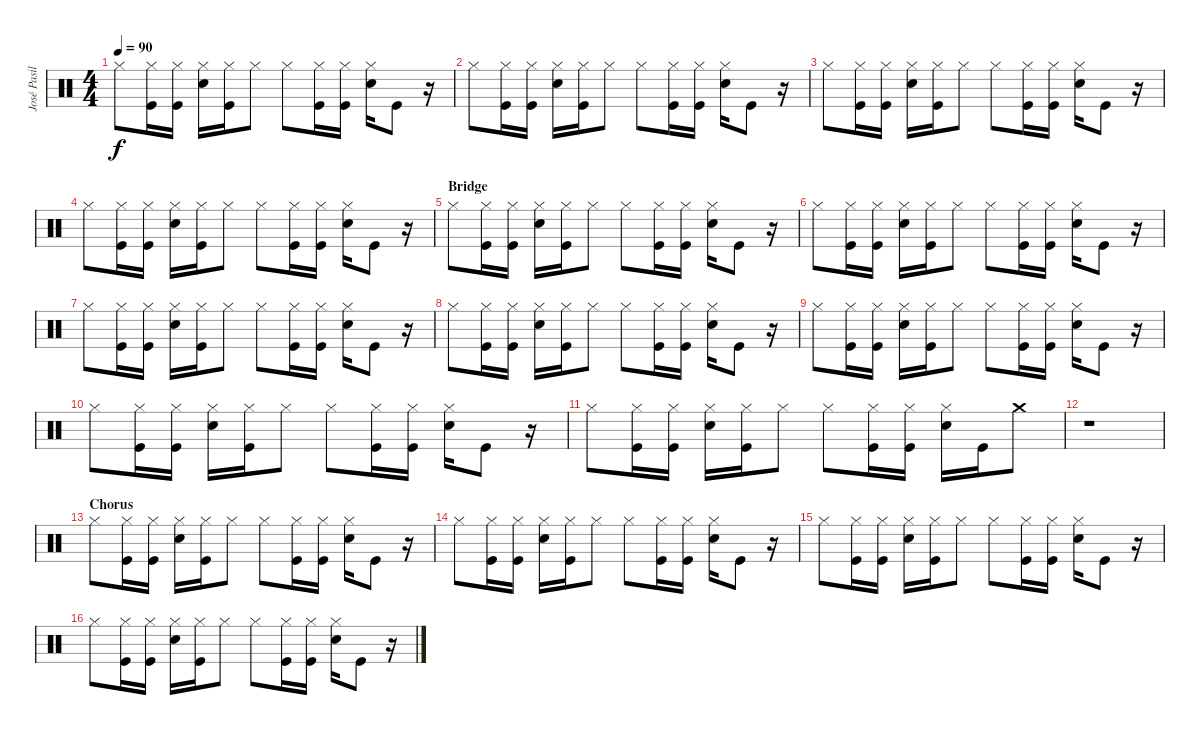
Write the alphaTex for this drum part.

\track ("José Pasillas II / DJ Kilmore" "José Pasil") {instrument percussion}
\staff {score}
\articulation defaults
\ts (4 4)
\tempo 90
\clef neutral
\ks c "Hi-Hat (closed)".8{dy f}
("Hi-Hat (closed)" "Kick (hit)").16 ("Hi-Hat (closed)" "Kick (hit)").16 ("Hi-Hat (closed)" "Electric Snare (hit)").16 ("Hi-Hat (closed)" "Kick (hit)").16 "Hi-Hat (closed)".8 "Hi-Hat (closed)".8 ("Hi-Hat (closed)" "Kick (hit)").16 ("Hi-Hat (closed)" "Kick (hit)").16 ("Hi-Hat (closed)" "Electric Snare (hit)").16 "Kick (hit)".8 r.16 |
"Hi-Hat (closed)".8 ("Hi-Hat (closed)" "Kick (hit)").16 ("Hi-Hat (closed)" "Kick (hit)").16 ("Hi-Hat (closed)" "Electric Snare (hit)").16 ("Hi-Hat (closed)" "Kick (hit)").16 "Hi-Hat (closed)".8 "Hi-Hat (closed)".8 ("Hi-Hat (closed)" "Kick (hit)").16 ("Hi-Hat (closed)" "Kick (hit)").16 ("Hi-Hat (closed)" "Electric Snare (hit)").16 "Kick (hit)".8 r.16 |
"Hi-Hat (closed)".8 ("Hi-Hat (closed)" "Kick (hit)").16 ("Hi-Hat (closed)" "Kick (hit)").16 ("Hi-Hat (closed)" "Electric Snare (hit)").16 ("Hi-Hat (closed)" "Kick (hit)").16 "Hi-Hat (closed)".8 "Hi-Hat (closed)".8 ("Hi-Hat (closed)" "Kick (hit)").16 ("Hi-Hat (closed)" "Kick (hit)").16 ("Hi-Hat (closed)" "Electric Snare (hit)").16 "Kick (hit)".8 r.16 |
"Hi-Hat (closed)".8 ("Hi-Hat (closed)" "Kick (hit)").16 ("Hi-Hat (closed)" "Kick (hit)").16 ("Hi-Hat (closed)" "Electric Snare (hit)").16 ("Hi-Hat (closed)" "Kick (hit)").16 "Hi-Hat (closed)".8 "Hi-Hat (closed)".8 ("Hi-Hat (closed)" "Kick (hit)").16 ("Hi-Hat (closed)" "Kick (hit)").16 ("Hi-Hat (closed)" "Electric Snare (hit)").16 "Kick (hit)".8 r.16 |
\section ("" "Bridge")
"Hi-Hat (closed)".8 ("Hi-Hat (closed)" "Kick (hit)").16 ("Hi-Hat (closed)" "Kick (hit)").16 ("Hi-Hat (closed)" "Electric Snare (hit)").16 ("Hi-Hat (closed)" "Kick (hit)").16 "Hi-Hat (closed)".8 "Hi-Hat (closed)".8 ("Hi-Hat (closed)" "Kick (hit)").16 ("Hi-Hat (closed)" "Kick (hit)").16 ("Hi-Hat (closed)" "Electric Snare (hit)").16 "Kick (hit)".8 r.16 |
"Hi-Hat (closed)".8 ("Hi-Hat (closed)" "Kick (hit)").16 ("Hi-Hat (closed)" "Kick (hit)").16 ("Hi-Hat (closed)" "Electric Snare (hit)").16 ("Hi-Hat (closed)" "Kick (hit)").16 "Hi-Hat (closed)".8 "Hi-Hat (closed)".8 ("Hi-Hat (closed)" "Kick (hit)").16 ("Hi-Hat (closed)" "Kick (hit)").16 ("Hi-Hat (closed)" "Electric Snare (hit)").16 "Kick (hit)".8 r.16 |
"Hi-Hat (closed)".8 ("Hi-Hat (closed)" "Kick (hit)").16 ("Hi-Hat (closed)" "Kick (hit)").16 ("Hi-Hat (closed)" "Electric Snare (hit)").16 ("Hi-Hat (closed)" "Kick (hit)").16 "Hi-Hat (closed)".8 "Hi-Hat (closed)".8 ("Hi-Hat (closed)" "Kick (hit)").16 ("Hi-Hat (closed)" "Kick (hit)").16 ("Hi-Hat (closed)" "Electric Snare (hit)").16 "Kick (hit)".8 r.16 |
"Hi-Hat (closed)".8 ("Hi-Hat (closed)" "Kick (hit)").16 ("Hi-Hat (closed)" "Kick (hit)").16 ("Hi-Hat (closed)" "Electric Snare (hit)").16 ("Hi-Hat (closed)" "Kick (hit)").16 "Hi-Hat (closed)".8 "Hi-Hat (closed)".8 ("Hi-Hat (closed)" "Kick (hit)").16 ("Hi-Hat (closed)" "Kick (hit)").16 ("Hi-Hat (closed)" "Electric Snare (hit)").16 "Kick (hit)".8 r.16 |
"Hi-Hat (closed)".8 ("Hi-Hat (closed)" "Kick (hit)").16 ("Hi-Hat (closed)" "Kick (hit)").16 ("Hi-Hat (closed)" "Electric Snare (hit)").16 ("Hi-Hat (closed)" "Kick (hit)").16 "Hi-Hat (closed)".8 "Hi-Hat (closed)".8 ("Hi-Hat (closed)" "Kick (hit)").16 ("Hi-Hat (closed)" "Kick (hit)").16 ("Hi-Hat (closed)" "Electric Snare (hit)").16 "Kick (hit)".8 r.16 |
"Hi-Hat (closed)".8 ("Hi-Hat (closed)" "Kick (hit)").16 ("Hi-Hat (closed)" "Kick (hit)").16 ("Hi-Hat (closed)" "Electric Snare (hit)").16 ("Hi-Hat (closed)" "Kick (hit)").16 "Hi-Hat (closed)".8 "Hi-Hat (closed)".8 ("Hi-Hat (closed)" "Kick (hit)").16 ("Hi-Hat (closed)" "Kick (hit)").16 ("Hi-Hat (closed)" "Electric Snare (hit)").16 "Kick (hit)".8 r.16 |
"Hi-Hat (closed)".8 ("Hi-Hat (closed)" "Kick (hit)").16 ("Hi-Hat (closed)" "Kick (hit)").16 ("Hi-Hat (closed)" "Electric Snare (hit)").16 ("Hi-Hat (closed)" "Kick (hit)").16 "Hi-Hat (closed)".8 "Hi-Hat (closed)".8 ("Hi-Hat (closed)" "Kick (hit)").16 ("Hi-Hat (closed)" "Kick (hit)").16 ("Hi-Hat (closed)" "Electric Snare (hit)").16 "Kick (hit)".16 "Crash medium (hit)".8 |
r.1 |
\section ("" "Chorus")
"Hi-Hat (closed)".8 ("Hi-Hat (closed)" "Kick (hit)").16 ("Hi-Hat (closed)" "Kick (hit)").16 ("Hi-Hat (closed)" "Electric Snare (hit)").16 ("Hi-Hat (closed)" "Kick (hit)").16 "Hi-Hat (closed)".8 "Hi-Hat (closed)".8 ("Hi-Hat (closed)" "Kick (hit)").16 ("Hi-Hat (closed)" "Kick (hit)").16 ("Hi-Hat (closed)" "Electric Snare (hit)").16 "Kick (hit)".8 r.16 |
"Hi-Hat (closed)".8 ("Hi-Hat (closed)" "Kick (hit)").16 ("Hi-Hat (closed)" "Kick (hit)").16 ("Hi-Hat (closed)" "Electric Snare (hit)").16 ("Hi-Hat (closed)" "Kick (hit)").16 "Hi-Hat (closed)".8 "Hi-Hat (closed)".8 ("Hi-Hat (closed)" "Kick (hit)").16 ("Hi-Hat (closed)" "Kick (hit)").16 ("Hi-Hat (closed)" "Electric Snare (hit)").16 "Kick (hit)".8 r.16 |
"Hi-Hat (closed)".8 ("Hi-Hat (closed)" "Kick (hit)").16 ("Hi-Hat (closed)" "Kick (hit)").16 ("Hi-Hat (closed)" "Electric Snare (hit)").16 ("Hi-Hat (closed)" "Kick (hit)").16 "Hi-Hat (closed)".8 "Hi-Hat (closed)".8 ("Hi-Hat (closed)" "Kick (hit)").16 ("Hi-Hat (closed)" "Kick (hit)").16 ("Hi-Hat (closed)" "Electric Snare (hit)").16 "Kick (hit)".8 r.16 |
"Hi-Hat (closed)".8 ("Hi-Hat (closed)" "Kick (hit)").16 ("Hi-Hat (closed)" "Kick (hit)").16 ("Hi-Hat (closed)" "Electric Snare (hit)").16 ("Hi-Hat (closed)" "Kick (hit)").16 "Hi-Hat (closed)".8 "Hi-Hat (closed)".8 ("Hi-Hat (closed)" "Kick (hit)").16 ("Hi-Hat (closed)" "Kick (hit)").16 ("Hi-Hat (closed)" "Electric Snare (hit)").16 "Kick (hit)".8 r.16
